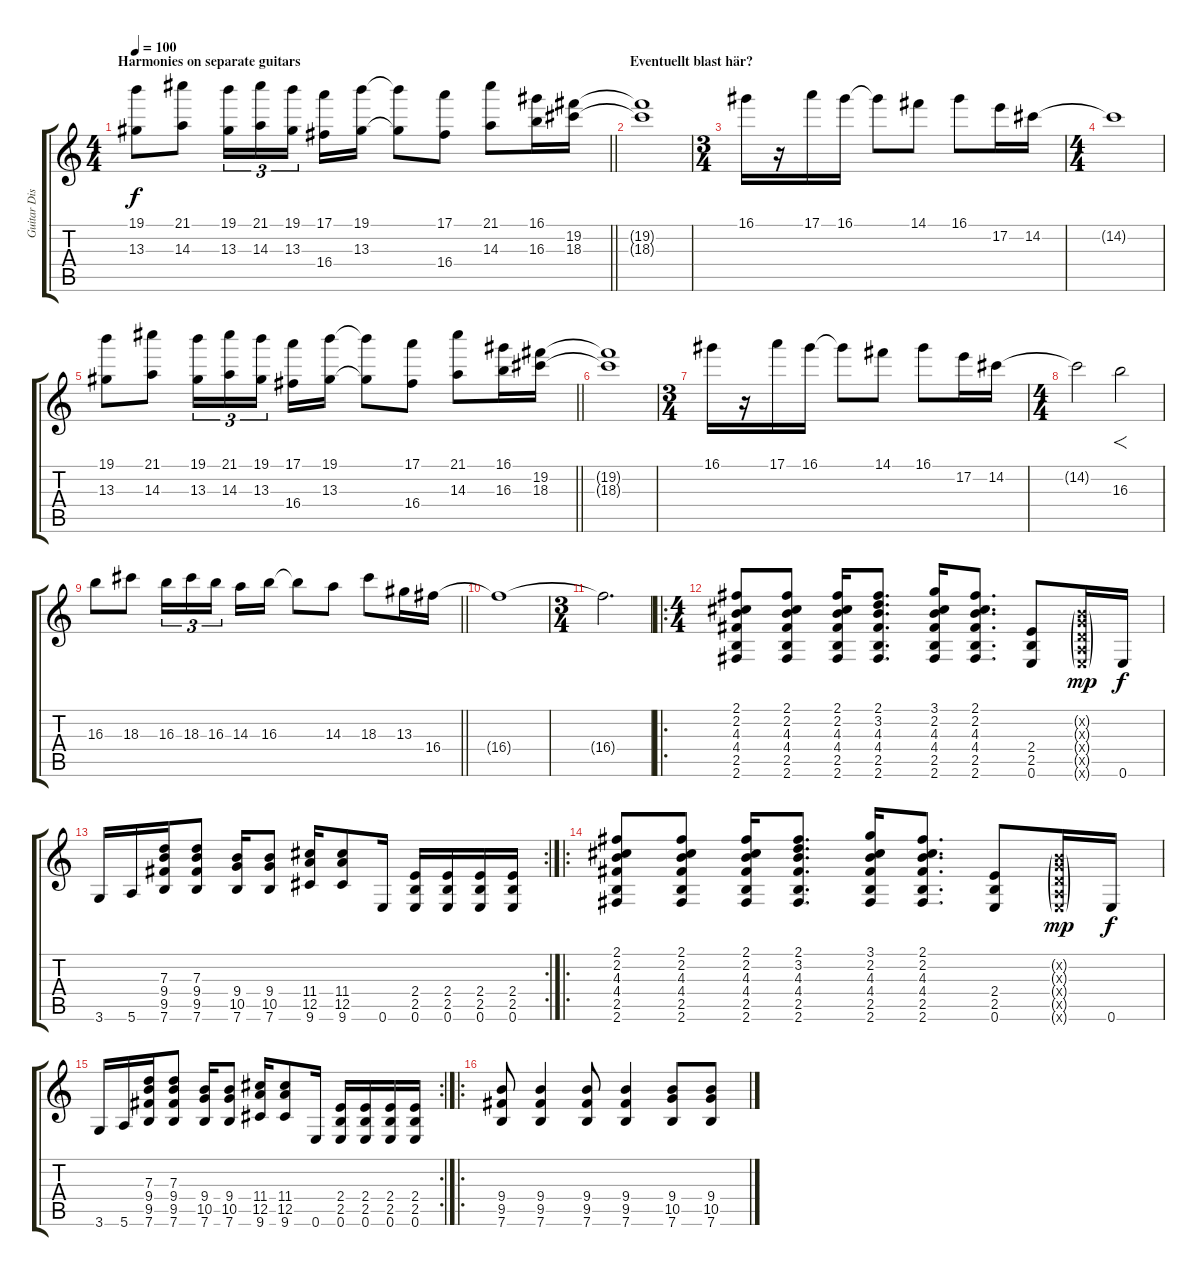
\track ("Guitar Dist 1 (Andreas)" "Guitar Dis") {instrument distortionguitar}
\staff {score tabs}
\tuning (E4 B3 G3 D3 A2 E2) {hide}
\ts (4 4)
\section ("" "Harmonies on separate guitars")
\tempo 100
\clef g2
\barLineRight lightlight
\ks c
(19.1 13.3).8{dy f} (21.1 14.3).8 (19.1 13.3).16{tu (3 2)} (21.1 14.3).16{tu (3 2)} (19.1 13.3).16{tu (3 2) beam splitsecondary} (17.1 16.4).16 (19.1 13.3).16 (19.1{t} 13.3{t}).8 (17.1 16.4).8 (21.1 14.3).8 (16.1 16.3).16 (19.2 18.3).16 |
\section ("" "Eventuellt blast här?")
(19.2{t} 18.3{t}).1 |
\ts (3 4)
16.1.16 r.16 17.1.16 16.1.16 16.1{t}.8 14.1.8 16.1.8 17.2.16 14.2.16 |
\ts (4 4)
14.2{t}.1 |
\barLineRight lightlight
(19.1 13.3).8 (21.1 14.3).8 (19.1 13.3).16{tu (3 2)} (21.1 14.3).16{tu (3 2)} (19.1 13.3).16{tu (3 2) beam splitsecondary} (17.1 16.4).16 (19.1 13.3).16 (19.1{t} 13.3{t}).8 (17.1 16.4).8 (21.1 14.3).8 (16.1 16.3).16 (19.2 18.3).16 |
(19.2{t} 18.3{t}).1 |
\ts (3 4)
16.1.16 r.16 17.1.16 16.1.16 16.1{t}.8 14.1.8 16.1.8 17.2.16 14.2.16 |
\ts (4 4)
14.2{t}.2 16.3.2{f} |
\barLineRight lightlight
16.3.8 18.3.8 16.3.16{tu (3 2)} 18.3.16{tu (3 2)} 16.3.16{tu (3 2) beam splitsecondary} 14.3.16 16.3.16 16.3{t}.8 14.3.8 18.3.8 13.3.16 16.4.16 |
16.4{t}.1{volume 0} |
\ts (3 4)
16.4{t}.2{d} |
\ro
\ts (4 4)
(2.1 2.2 4.3 4.4 2.5 2.6).8{volume 13 instrument distortionguitar} (2.1 2.2 4.3 4.4 2.5 2.6).8 (2.1 2.2 4.3 4.4 2.5 2.6).16 (2.1 3.2 4.3 4.4 2.5 2.6).8{d} (3.1 2.2 4.3 4.4 2.5 2.6).16 (2.1 2.2 4.3 4.4 2.5 2.6).8{d} (2.4 2.5 0.6).8 (0.2{g x} 0.3{g x} 0.4{g x} 0.5{g x} 0.6{g x}).16{dy mp} 0.6.16{dy f} |
\rc 2
3.6.16 5.6.16 (7.3 9.4 9.5 7.6).16 (7.3 9.4 9.5 7.6).8 (9.4 10.5 7.6).16 (9.4 10.5 7.6).8 (11.4 12.5 9.6).16 (11.4 12.5 9.6).8 0.6.16 (2.4 2.5 0.6).16 (2.4 2.5 0.6).16 (2.4 2.5 0.6).16 (2.4 2.5 0.6).16 |
\ro
(2.1 2.2 4.3 4.4 2.5 2.6).8{volume 13 instrument distortionguitar} (2.1 2.2 4.3 4.4 2.5 2.6).8 (2.1 2.2 4.3 4.4 2.5 2.6).16 (2.1 3.2 4.3 4.4 2.5 2.6).8{d} (3.1 2.2 4.3 4.4 2.5 2.6).16 (2.1 2.2 4.3 4.4 2.5 2.6).8{d} (2.4 2.5 0.6).8 (0.2{g x} 0.3{g x} 0.4{g x} 0.5{g x} 0.6{g x}).16{dy mp} 0.6.16{dy f} |
\rc 2
3.6.16 5.6.16 (7.3 9.4 9.5 7.6).16 (7.3 9.4 9.5 7.6).8 (9.4 10.5 7.6).16 (9.4 10.5 7.6).8 (11.4 12.5 9.6).16 (11.4 12.5 9.6).8 0.6.16 (2.4 2.5 0.6).16 (2.4 2.5 0.6).16 (2.4 2.5 0.6).16 (2.4 2.5 0.6).16 |
\ro
(9.4 9.5 7.6).8 (9.4 9.5 7.6).4 (9.4 9.5 7.6).8 (9.4 9.5 7.6).4 (9.4 10.5 7.6).8 (9.4 10.5 7.6).8
